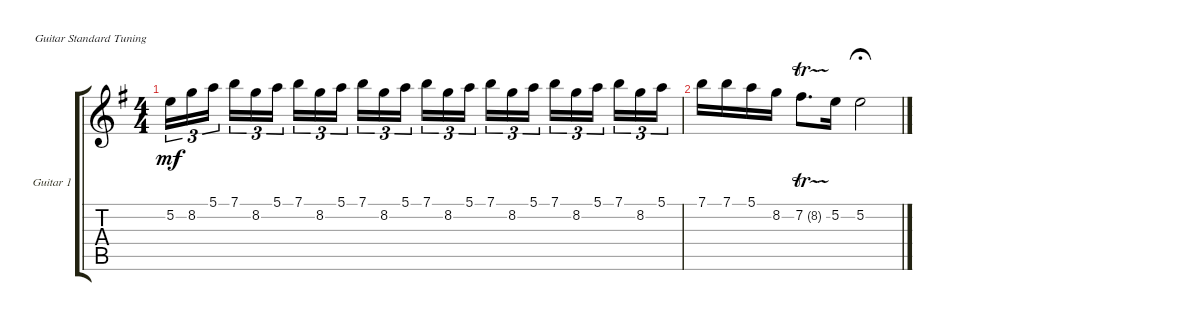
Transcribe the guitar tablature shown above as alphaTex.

\defaultSystemsLayout 4
\bracketExtendMode groupsimilarinstruments
\firstSystemTrackNameOrientation horizontal
\otherSystemsTrackNameOrientation horizontal
\track ("Steel Guitar" "Guitar 1") {instrument acousticguitarsteel}
\staff {score tabs}
\tuning (E4 B3 G3 D3 A2 E2)
\ts (4 4)
\tempo (40 hide)
\clef g2
\ks g
5.2.16{tu (3 2) dy mf} 8.2.16{tu (3 2)} 5.1.16{tu (3 2)} 7.1.16{tu (3 2)} 8.2.16{tu (3 2)} 5.1.16{tu (3 2)} 7.1.16{tu (3 2)} 8.2.16{tu (3 2)} 5.1.16{tu (3 2)} 7.1.16{tu (3 2)} 8.2.16{tu (3 2)} 5.1.16{tu (3 2)} 7.1.16{tu (3 2)} 8.2.16{tu (3 2)} 5.1.16{tu (3 2)} 7.1.16{tu (3 2)} 8.2.16{tu (3 2)} 5.1.16{tu (3 2)} 7.1.16{tu (3 2)} 8.2.16{tu (3 2)} 5.1.16{tu (3 2)} 7.1.16{tu (3 2)} 8.2.16{tu (3 2)} 5.1.16{tu (3 2)} |
7.1.16 7.1.16 5.1.16 8.2.16 7.2{tr (8 16)}.8{d} 5.2.16 5.2.2{fermata (medium 1)}
